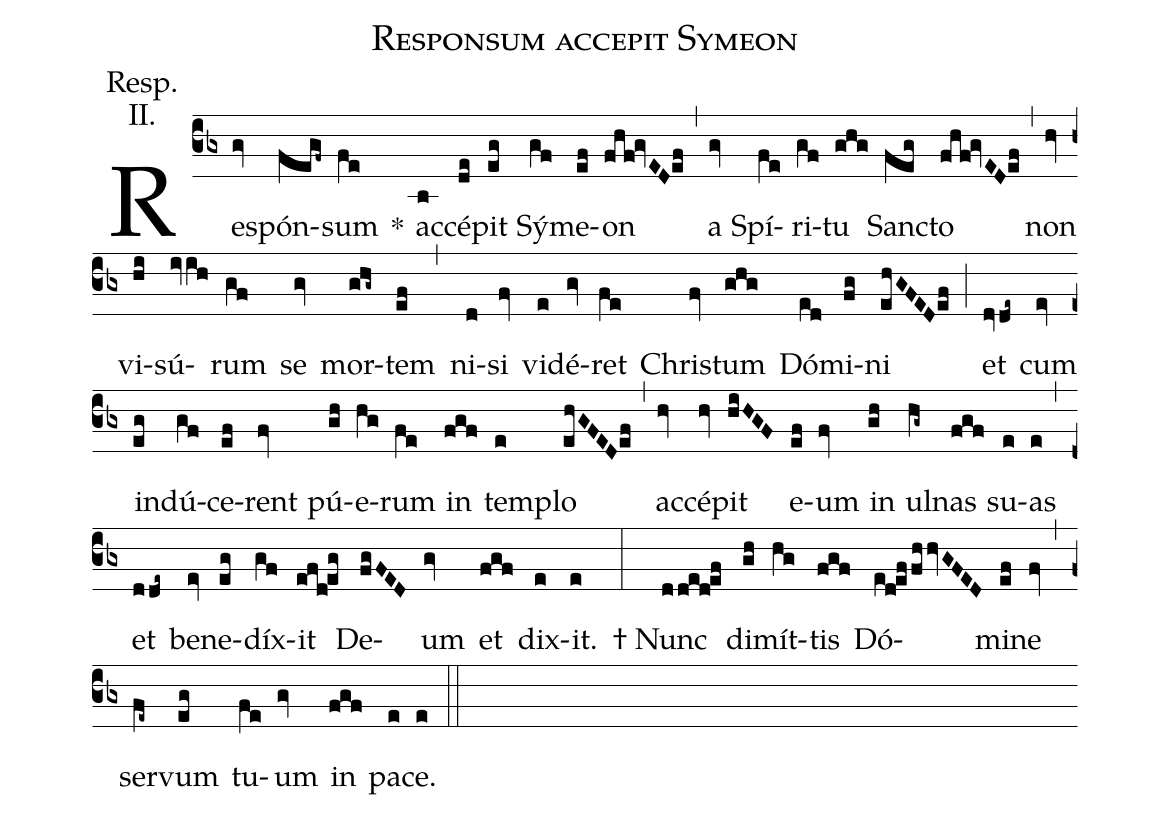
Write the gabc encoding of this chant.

name: Responsum accepit Symeon;
annotation: Resp.;
annotation: II.;
%%
(cb3) Res(gv)pón(fegf~)sum(fe) *() ac(b)cé(de)pit(eg) Sý(gf)me(ef)on(fhf!gvED/0ef) (,)
a(gv) Spí(fe)ri(gf)tu(ghg) Sanc(feg)to(fhf!gvED/0ef) (,)
non(hv) vi(hi)sú(ivih)rum(gf) se(gv) mor(ghg~)tem(ef) (,)
ni(d)si(fv) vi(e)dé(gv)ret(fe) Chris(fv)tum(ghg) Dó(ed)mi(fg)ni(ehGFED/0ef) (;)
et(dvde~) cum(ev) in(eg)dú(gf)ce(ef)rent(fv) pú(gh)e(hg)rum(fe) in(fgf) tem(e)plo(ehGFED/0ef) (,)
ac(hv)cé(hv)pit(hiHGF) e(ef)um(fv) in(gh) ul(hg~)nas(fgf) su(e)as(e) (,)
et(dde~) be(ev)ne(eg)díx(gf)it(efd!eg) De(fgFED)um(gv) et(fgf) dix(e)it.(e) (:)

†~Nunc(dded!ef) di(gh)mít(hg)tis(fgf) Dó(ed!effhhvGFED)mi(ef)ne(fv) (,)
ser(fe~)vum(eg) tu(fe)um(gv) in(fgf) pa(e)ce.(e) (::)
